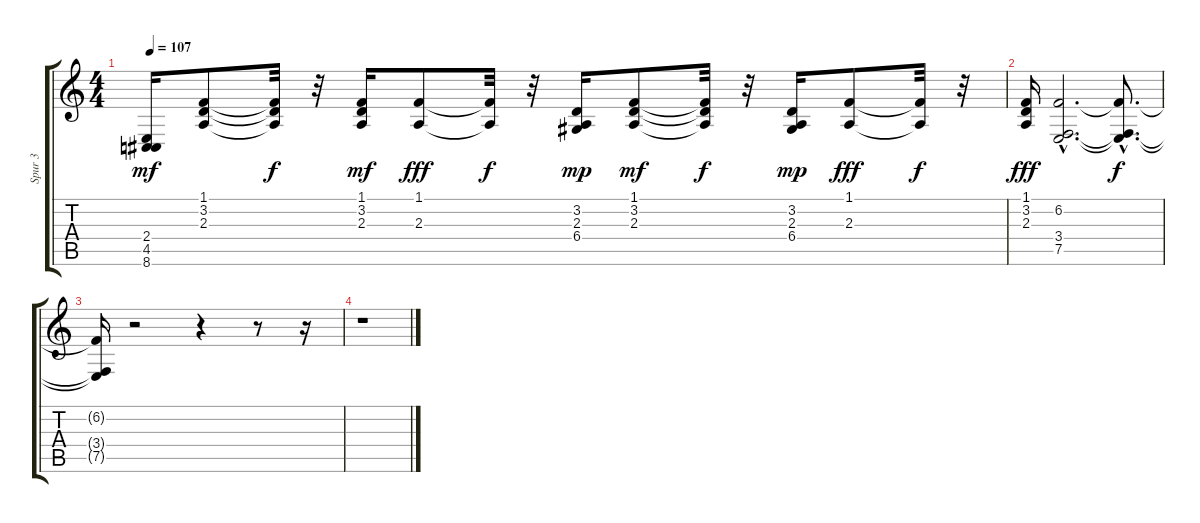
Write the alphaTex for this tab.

\track ("Spur 3" "Spur 3") {instrument acousticgrandpiano}
\staff {score tabs}
\tuning (E4 B3 G3 D3 A2 E2) {hide}
\ts (4 4)
\tempo 107
\clef g2
\ks c
(2.4 4.5 8.6).16{dy mf} (1.1 3.2 2.3).8 (1.1{t} 3.2{t} 2.3{t}).32{dy f} r.32 (1.1 3.2 2.3).16{dy mf} (1.1 2.3).8{dy fff} (1.1{t} 2.3{t}).32{dy f} r.32 (3.2 2.3 6.4).16{dy mp} (1.1 3.2 2.3).8{dy mf} (1.1{t} 3.2{t} 2.3{t}).32{dy f} r.32 (3.2 2.3 6.4).16{dy mp} (1.1 2.3).8{dy fff} (1.1{t} 2.3{t}).32{dy f} r.32 |
(1.1 3.2 2.3).16{dy fff} (6.2{hac} 3.4{hac} 7.5{hac}).2{d} (6.2{hac t} 3.4{hac t} 7.5{hac t}).8{d dy f} |
(6.2{t} 3.4{t} 7.5{t}).16 r.2 r.4 r.8 r.16 |
r.1
